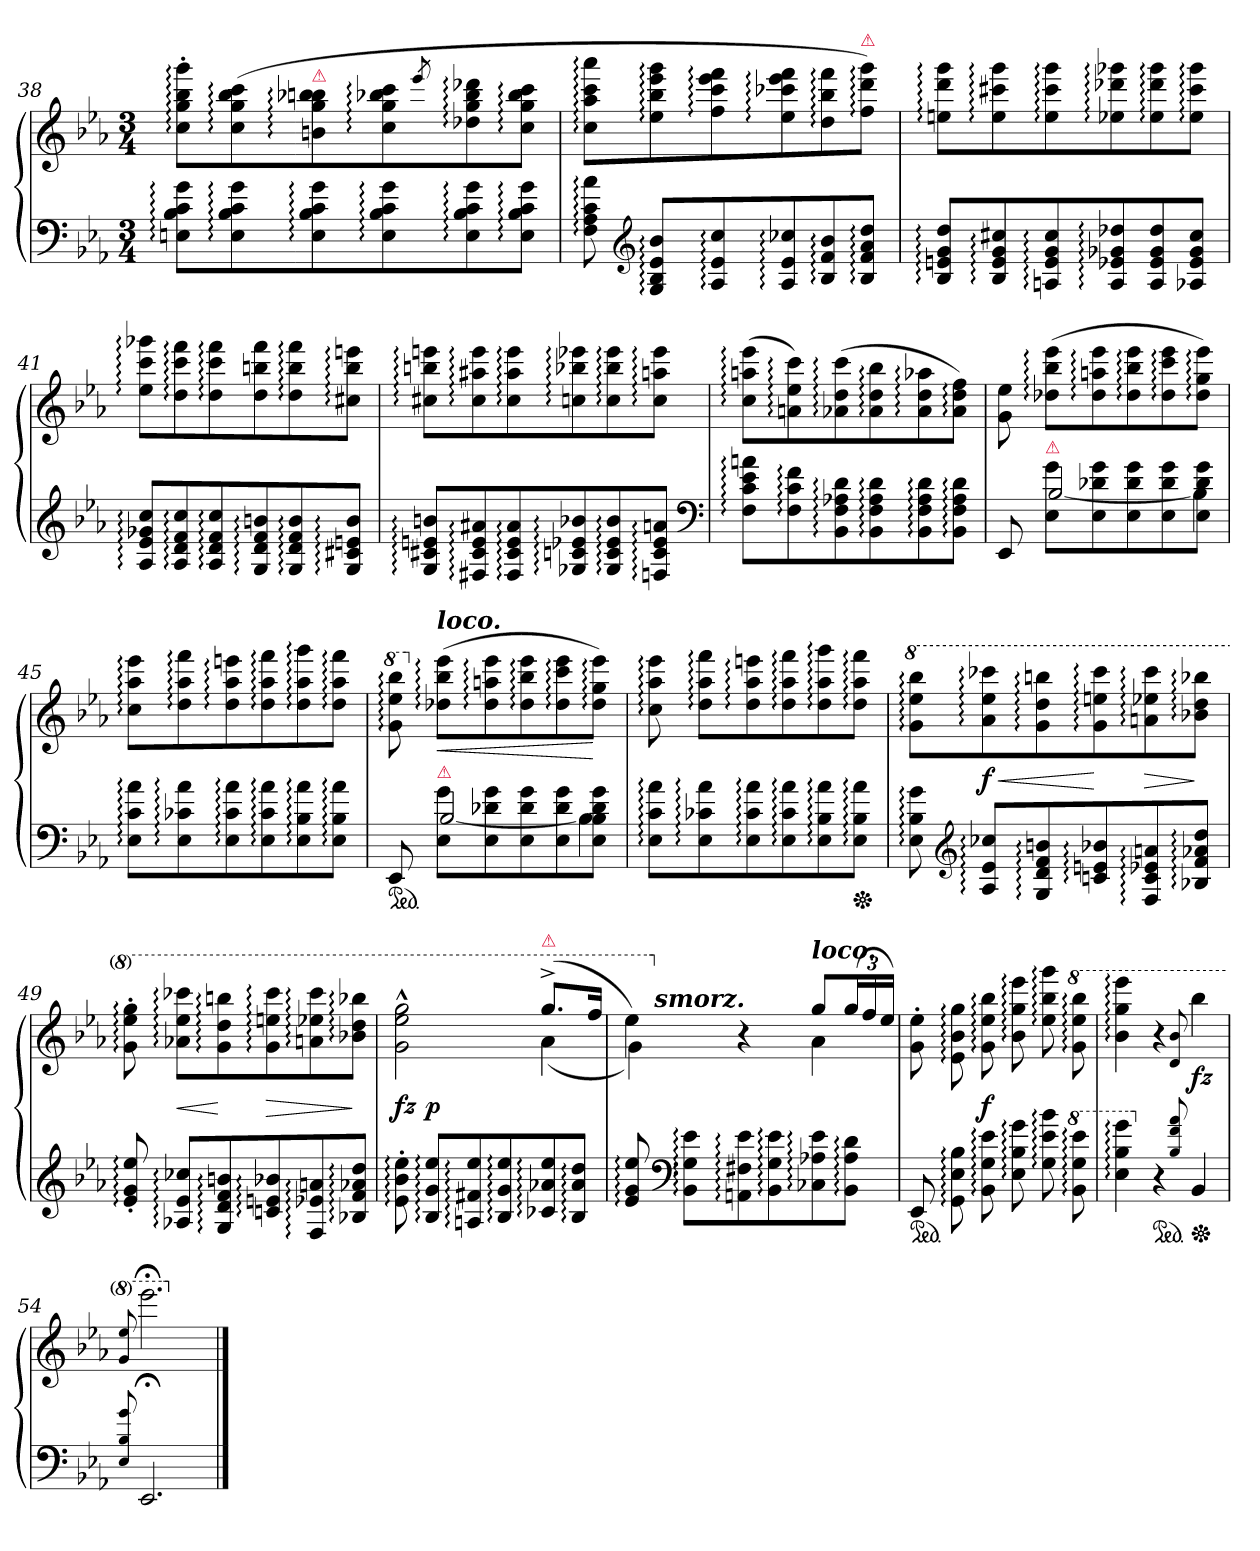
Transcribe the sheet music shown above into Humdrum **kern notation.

**kern	**kern	**dynam
*part1	*part1	*part1
*staff2	*staff1	*staff1/2
*clefF4	*clefG2	*
*k[b-e-a-]	*k[b-e-a-]	*
*E-:	*E-:	*
*M3/4	*M3/4	*
=38	=38	=38
8En: 8B-: 8c: 8g:L	8cc:'> 8gg:'> 8bb-:'> 8ggg:'>L	.
8E: 8B-: 8c: 8g:	(>8cc: 8gg: 8bb-: 8ccc:	.
!	!LO:TX:a:color=crimson:t=⚠	!
8E: 8B-: 8c: 8g:	8bn: 8gg: 8bb-X: 8bbn:	.
8E: 8B-: 8c: 8g:	8cc: 8gg: 8bb-: 8ccc:	.
.	8qeee-/	.
8E: 8B-: 8c: 8g:	8dd-X: 8gg: 8bb-: 8ddd-X:	.
8E: 8B-: 8c: 8g:J	8cc: 8gg: 8bb-: 8ccc:J	.
=39	=39	=39
8F: 8A-: 8c: 8a-:	8cc: 8aa-: 8ccc: 8aaa-:L	.
*clefG2	*	*
8G: 8B-: 8e-: 8b-:L	8ee-: 8bb-: 8eee-: 8ggg:	.
8A-: 8e-: 8cc:	8ff: 8ccc: 8eee-: 8fff:	.
8A-: 8e-: 8cc-X:	8ee-: 8ccc-X: 8eee-: 8fff:	.
8B-: 8f: 8b-:	8dd: 8bb-: 8fff:	.
!	!LO:TX:a:color=crimson:t=⚠	!
8B-: 8f: 8a-: 8dd:J	8ff: 8ddd: 8ggg:J)	.
=40	=40	=40
8B-: 8en: 8g: 8dd:L	8een: 8ddd: 8ggg:L	.
8B-: 8e: 8g: 8cc#X:	8ee: 8ccc#X: 8ggg:	.
8An: 8e: 8g: 8cc#:	8ee: 8ccc#: 8ggg:	.
8A: 8e-X: 8g-X: 8dd-X:	8ee-X: 8ddd-X: 8ggg-X:	.
8A 8e- 8g- 8dd-	8ee-: 8ddd-: 8ggg-:	.
8A-X 8e- 8g- 8cc#J	8ee-: 8ccc#: 8ggg-:J	.
=41	=41	=41
8A-: 8e-: 8g-X: 8cc:L	8ee-: 8ccc: 8ggg-X:L	.
8A-: 8d: 8f: 8cc:	8dd: 8ccc: 8fff:	.
8A-: 8d: 8f: 8cc:	8dd: 8ccc: 8fff:	.
8G: 8d: 8f: 8bn:	8dd 8bbn 8fff	.
8G: 8d: 8f: 8b:	8dd: 8bb: 8fff:	.
8G: 8c#X: 8en: 8b:J	8cc#X: 8bb: 8eeen:J	.
=42	=42	=42
8G: 8c#X: 8en: 8bn:L	8cc#X: 8bbn: 8eeen:L	.
8F#X: 8c#: 8e: 8a#X:	8cc#: 8aa#X: 8eee:	.
8F#: 8c#: 8e: 8a#:	8cc#: 8aa#: 8eee:	.
8G-X: 8cn: 8e-X: 8b-X:	8ccn: 8bb-X: 8eee-X:	.
8G-: 8c: 8e-: 8b-:	8cc: 8bb-: 8eee-:	.
8Fn: 8c: 8e-: 8an:J	8cc: 8aan: 8eee-:J	.
*clefF4	*	*
=43	=43	=43
8F: 8c: 8e-: 8an:L	(>8cc: 8aan: 8eee-:L	.
8F: 8c: 8f:	8an: 8ee-: 8ccc:)	.
8BB-: 8F: 8A-X: 8d:	(>8a-X: 8dd: 8ccc:	.
8BB-: 8F: 8A-: 8d:	8a-: 8dd: 8bb-:	.
8BB-: 8F: 8A-: 8d:	8a-: 8dd: 8aa-X:	.
8BB-: 8F: 8A-: 8d:J	8a-: 8dd: 8ff:J)	.
=44	=44	=44
*^	*	*
8EE-	8ryy	8g 8ee-	.
!LO:TX:a:color=crimson:t=⚠	!	!	!
8E-\ 8g\L	[2B-/	(>8dd-X: 8bb-: 8eee-:L	.
8E- 8d-X 8g	.	8dd-: 8aan: 8eee-:	.
8E- 8d- 8g	.	8dd-: 8bb-: 8eee-:	.
8E- 8d- 8g	.	8dd-: 8ccc: 8eee-:	.
!	!LO:N:vis=4	!	!
8E- 8d- 8gJ	8B-\]	8dd-: 8gg: 8eee-:J)	.
*v	*v	*	*
=45	=45	=45
8E-: 8c: 8a-:L	8cc: 8aa-: 8eee-:L	.
8E-: 8c-X: 8a-:	8dd: 8aa-: 8fff:	.
8E-: 8c-: 8a-:	8dd: 8aa-: 8eeen:	.
8E-: 8c-: 8a-:	8dd: 8aa-: 8fff:	.
8E-: 8B-: 8a-:	8dd: 8aa-: 8ggg:	.
8E-: 8B-: 8a-:J	8dd: 8aa-: 8fff:J	.
=46	=46	=46
*^	*	*
*	*	*8va	*
*ped	*	*	*
8EE-	8ryy	8gg: 8eee-: 8bbb-:	.
*	*	*X8va	*
!	!	!LO:TX:a:Bi:t=loco.	!
!LO:TX:a:color=crimson:t=⚠	!	!	!
8E-\ 8g\L	[2B-/	(>8dd-X: 8bb-: 8eee-:L	<
8E- 8d-X 8g	.	8dd-: 8aan: 8eee-:	.
8E- 8d- 8g	.	8dd-: 8bb-: 8eee-:	.
8E- 8d- 8g	.	8dd-: 8ccc: 8eee-:	.
!	!LO:N:vis=4	!	!
8E- 8B- 8d- 8gJ	8B-\]	8dd-: 8gg: 8eee-:J)	[
*v	*v	*	*
=47	=47	=47
8E-: 8c: 8a-:L	8cc: 8aa-: 8eee-:	.
8E-: 8c-X: 8a-:	8dd: 8aa-: 8fff:L	.
8E-: 8c-: 8a-:	8dd: 8aa-: 8eeen:	.
8E-: 8c-: 8a-:	8dd: 8aa-: 8fff:	.
8E-: 8B-: 8a-:	8dd: 8aa-: 8ggg:	.
*Xped	*	*
8E-: 8B-: 8a-:J	8dd: 8aa-: 8fff:J	.
=48	=48	=48
*	*8va	*
8E-: 8B-: 8g:	8gg: 8eee-: 8bbb-:L	.
*clefG2	*	*
8A-: 8e-: 8cc-X:L	8aa-: 8eee-: 8cccc-X:	< f
8G: 8d: 8f: 8bn:	8gg: 8ddd: 8bbbn:	.
8cn: 8en: 8b-X:	8gg: 8eeen: 8cccc-:	[
8F: 8c: 8e-X: 8an:	8aan: 8eee-X: 8cccc-:	>
8B-X: 8f: 8a-X: 8dd:J	8bb-X: 8ddd: 8bbb-X:J	]
=49	=49	=49
8e-:'< 8g:'< 8ee-:'<	8gg:'> 8eee-:'> 8ggg:'>	.
8A-X: 8e-: 8cc-X:L	8aa-X: 8eee-: 8cccc-X:L	<
8G: 8d: 8f: 8bn:	8gg: 8ddd: 8bbbn:	[
8cn: 8en: 8b-X:	8gg: 8eeen: 8cccc-:	>
8F: 8e-X: 8an:	8aan: 8eee-X: 8cccc-:	.
8B-X: 8f: 8a-X: 8dd:J	8bb-X: 8ddd: 8bbb-X:J	]
=50	=50	=50
*	*^	*
*	*	*^	*
8e-:'>\ 8b-:'>\ 8ee-:'>\	2gg^^ 2eee-^^ 2ggg^^	2ryy	8ryy	fz
8B-: 8g: 8ee-:L	.	.	2ryy	p
8An: 8f#X: 8ee-:	.	.	.	.
8B-: 8g: 8ee-:	.	.	.	.
!	!LO:TX:a:color=crimson:t=⚠	!	!	!
8c-X: 8a-X: 8ee-:	(>8.ggg^<L	(<4aa-	.	.
8B-: 8a-: 8dd:J	.	.	8ryy	.
.	16fffJk	.	.	.
=51	=51	=51	=51	=51
8e-: 8g: 8ee-:	4eee-\)	4gg)	16ryy	.
!	!	!	!LO:TX:a:Bi:t=smorz.	!
.	.	.	2ryy	.
*clefF4	*	*	*	*
8BB-: 8G: 8e-:L	.	.	.	.
*	*X8va	*	*	*
8AAn: 8F#X: 8e-:	4ryy	4r	.	.
8BB-: 8G: 8e-:	.	.	.	.
!	!LO:TX:a:Bi:t=loco.	!	!	!
8C-X: 8A-X: 8e-:	8ggL	4a-	.	.
.	.	.	8.ryy	.
8BB-: 8A-: 8d:J	(<24ggL	.	.	.
.	24ff	.	.	.
.	24ee-JJ)	.	.	.
*	*v	*v	*v	*
=52	=52	=52
*ped	*	*
8EE-	8g'> 8ee-'>	.
8GG: 8E-: 8B-:	8e-: 8b-: 8gg:	.
8BB-: 8G: 8e-:	8g: 8ee-: 8bb-:	f
8E-: 8B-: 8g:	8b-: 8gg: 8eee-:	.
8G: 8e-: 8b-:	8ee-: 8bb-: 8ggg:	.
*8va	*	*
*	*8va	*
8B-: 8g: 8ee-:	8gg: 8eee-: 8bbb-:	.
=53	=53	=53
4e-: 4b-: 4gg:	4bb-: 4ggg: 4eeee-:	.
*X8va	*	*
*ped	*	*
4r	4r	.
8qqB-/ 8qqf/ 8qqa-/	8qqdd/ 8qqbb-/	.
*Xped	*	*
4BB-	4bbb-	fz
=54	=54	=54
8qqE-/ 8qqB-/ 8qqg/	8qqgg/ 8qqeee-/	.
2.EE-;	2.eeee-;<	.
*	*X8va	*
==	==	==
*-	*-	*-
